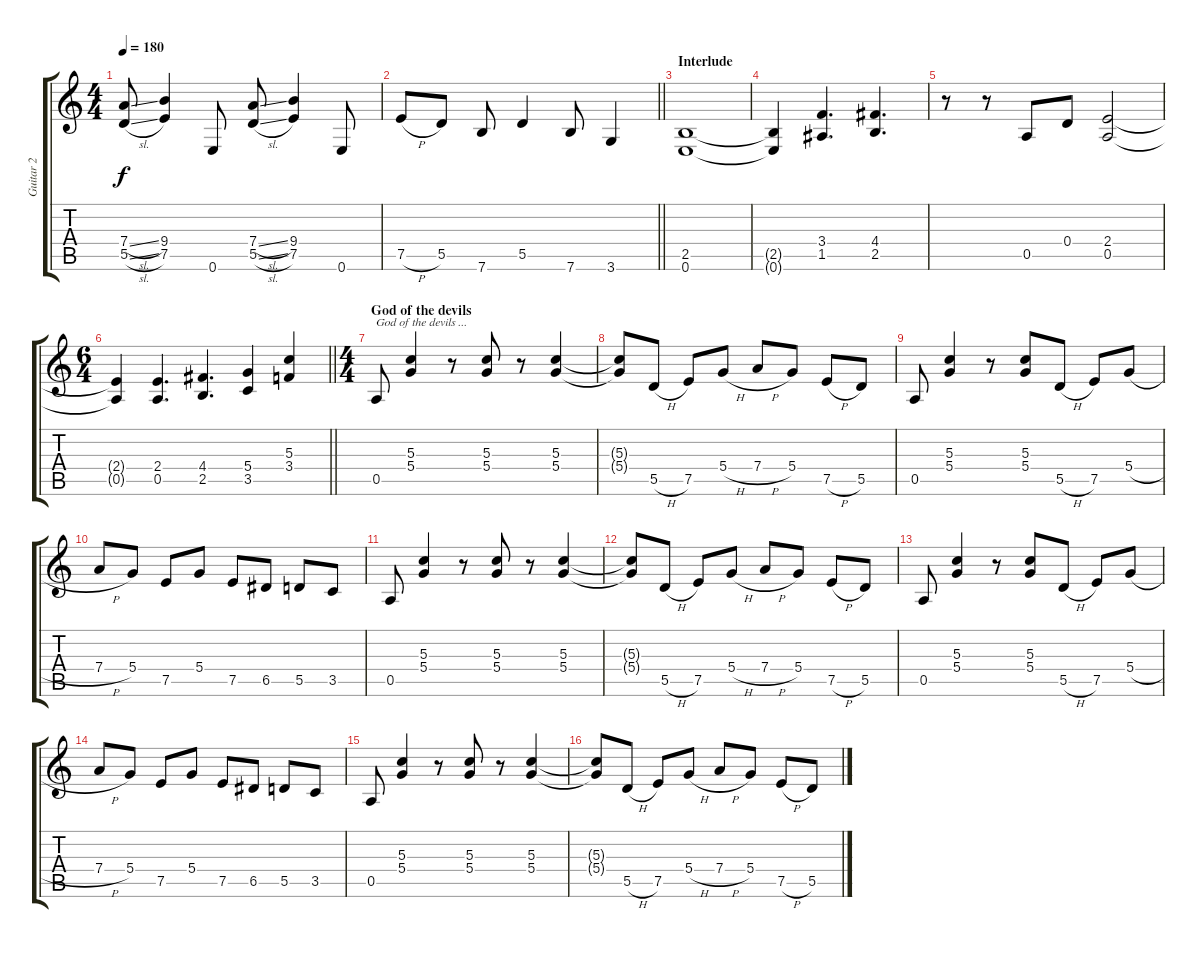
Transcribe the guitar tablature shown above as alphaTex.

\track ("Guitar 2" "Guitar 2") {instrument distortionguitar}
\staff {score tabs}
\tuning (E4 B3 G3 D3 A2 E2) {hide}
\ts (4 4)
\tempo 180
\clef g2
\ks c
(7.4{sl} 5.5{sl}).8{dy f} (9.4 7.5).4 0.6.8 (7.4{sl} 5.5{sl}).8 (9.4 7.5).4 0.6.8 |
\barLineRight lightlight
7.5{h}.8 5.5.8 7.6.8 5.5.4 7.6.8 3.6.4 |
\section ("" "Interlude")
(2.5 0.6).1 |
(2.5{t} 0.6{t}).4 (3.4 1.5).4{d} (4.4 2.5).4{d} |
r.8 r.8 0.5.8 0.4.8 (2.4 0.5).2 |
\ts (6 4)
\barLineRight lightlight
(2.4{t} 0.5{t}).4 (2.4 0.5).4{d} (4.4 2.5).4{d} (5.4 3.5).4 (5.3 3.4).4 |
\ts (4 4)
\section ("" "God of the devils")
0.5.8{txt "God of the devils ..."} (5.3 5.4).4 r.8 (5.3 5.4).8 r.8 (5.3 5.4).4 |
(5.3{t} 5.4{t}).8 5.5{h}.8 7.5.8 5.4{h}.8 7.4{h}.8 5.4.8 7.5{h}.8 5.5.8 |
0.5.8 (5.3 5.4).4 r.8 (5.3 5.4).8 5.5{h}.8 7.5.8 5.4{h}.8 |
7.4{h}.8 5.4.8 7.5.8 5.4.8 7.5.8 6.5.8 5.5.8 3.5.8 |
0.5.8 (5.3 5.4).4 r.8 (5.3 5.4).8 r.8 (5.3 5.4).4 |
(5.3{t} 5.4{t}).8 5.5{h}.8 7.5.8 5.4{h}.8 7.4{h}.8 5.4.8 7.5{h}.8 5.5.8 |
0.5.8 (5.3 5.4).4 r.8 (5.3 5.4).8 5.5{h}.8 7.5.8 5.4{h}.8 |
7.4{h}.8 5.4.8 7.5.8 5.4.8 7.5.8 6.5.8 5.5.8 3.5.8 |
0.5.8 (5.3 5.4).4 r.8 (5.3 5.4).8 r.8 (5.3 5.4).4 |
(5.3{t} 5.4{t}).8 5.5{h}.8 7.5.8 5.4{h}.8 7.4{h}.8 5.4.8 7.5{h}.8 5.5.8
